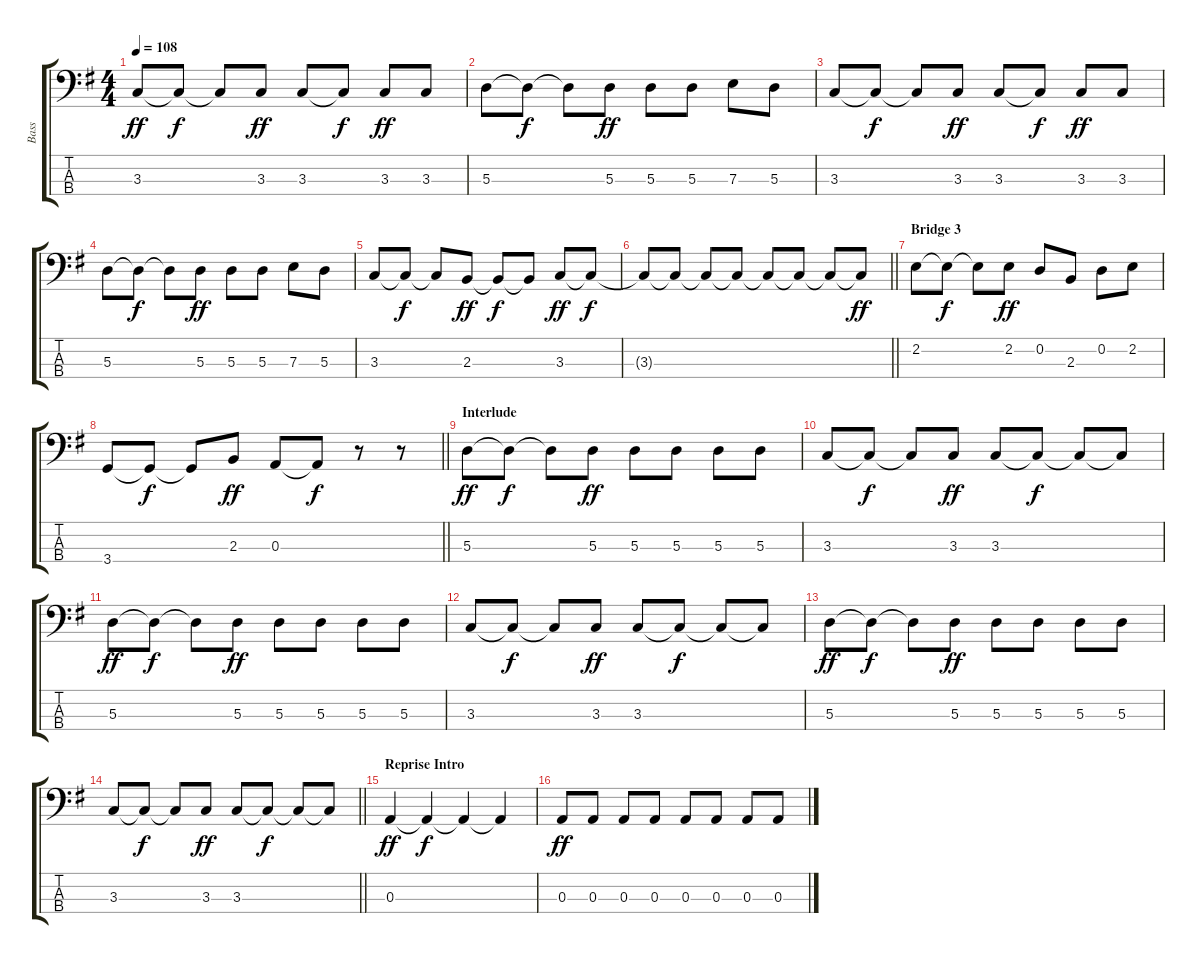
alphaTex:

\track ("Bass" "Bass") {instrument electricbasspick}
\staff {score tabs}
\tuning (G2 D2 A1 E1) {hide}
\ts (4 4)
\tempo 108
\clef f4
\ks g
3.3.8{dy ff} 3.3{t}.8{dy f} 3.3{t}.8 3.3.8{dy ff} 3.3.8 3.3{t}.8{dy f} 3.3.8{dy ff} 3.3.8 |
5.3.8 5.3{t}.8{dy f} 5.3{t}.8 5.3.8{dy ff} 5.3.8 5.3.8 7.3.8 5.3.8 |
3.3.8 3.3{t}.8{dy f} 3.3{t}.8 3.3.8{dy ff} 3.3.8 3.3{t}.8{dy f} 3.3.8{dy ff} 3.3.8 |
5.3.8 5.3{t}.8{dy f} 5.3{t}.8 5.3.8{dy ff} 5.3.8 5.3.8 7.3.8 5.3.8 |
3.3.8 3.3{t}.8{dy f} 3.3{t}.8 2.3.8{dy ff} 2.3{t}.8{dy f} 2.3{t}.8 3.3.8{dy ff} 3.3{t}.8{dy f} |
\barLineRight lightlight
3.3{t}.8 3.3{t}.8 3.3{t}.8 3.3{t}.8 3.3{t}.8 3.3{t}.8 3.3{t}.8 3.3{t}.8{dy ff} |
\section ("" "Bridge 3")
2.2.8 2.2{t}.8{dy f} 2.2{t}.8 2.2.8{dy ff} 0.2.8 2.3.8 0.2.8 2.2.8 |
\barLineRight lightlight
3.4.8 3.4{t}.8{dy f} 3.4{t}.8 2.3.8{dy ff} 0.3.8 0.3{t}.8{dy f} r.8 r.8 |
\section ("" "Interlude")
5.3.8{dy ff} 5.3{t}.8{dy f} 5.3{t}.8 5.3.8{dy ff} 5.3.8 5.3.8 5.3.8 5.3.8 |
3.3.8 3.3{t}.8{dy f} 3.3{t}.8 3.3.8{dy ff} 3.3.8 3.3{t}.8{dy f} 3.3{t}.8 3.3{t}.8 |
5.3.8{dy ff} 5.3{t}.8{dy f} 5.3{t}.8 5.3.8{dy ff} 5.3.8 5.3.8 5.3.8 5.3.8 |
3.3.8 3.3{t}.8{dy f} 3.3{t}.8 3.3.8{dy ff} 3.3.8 3.3{t}.8{dy f} 3.3{t}.8 3.3{t}.8 |
5.3.8{dy ff} 5.3{t}.8{dy f} 5.3{t}.8 5.3.8{dy ff} 5.3.8 5.3.8 5.3.8 5.3.8 |
\barLineRight lightlight
3.3.8 3.3{t}.8{dy f} 3.3{t}.8 3.3.8{dy ff} 3.3.8 3.3{t}.8{dy f} 3.3{t}.8 3.3{t}.8 |
\section ("" "Reprise Intro")
0.3.4{dy ff} 0.3{t}.4{dy f} 0.3{t}.4 0.3{t}.4 |
0.3.8{dy ff} 0.3.8 0.3.8 0.3.8 0.3.8 0.3.8 0.3.8 0.3{sl}.8
